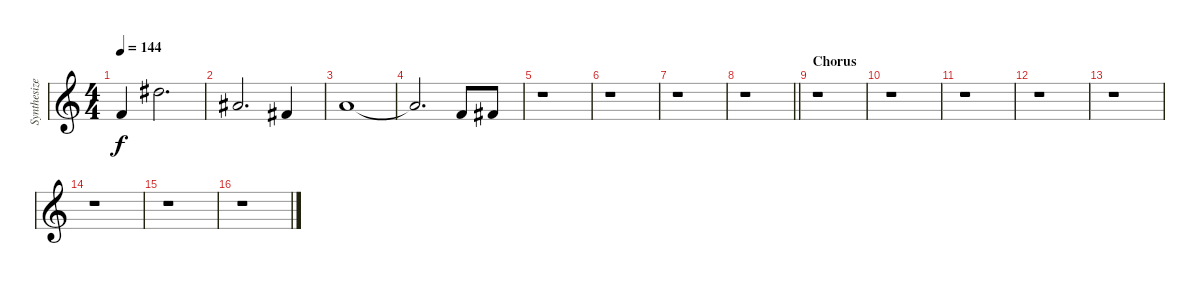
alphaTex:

\track ("Synthesizer" "Synthesize") {instrument pad4choir}
\staff {score}
\tuning (E4 B3 G3 D3 A2 E2 B1) {hide}
\ts (4 4)
\tempo 144
\clef g2
\ks c
1.1.4{dy f} 11.1.2{d} |
6.1.2{d} 2.1.4 |
5.1.1 |
5.1{t}.2{d} 1.1.8 2.1.8 |
r.1 |
r.1 |
r.1 |
\barLineRight lightlight
r.1 |
\section ("" "Chorus")
r.1 |
r.1 |
r.1 |
r.1 |
r.1 |
r.1 |
r.1 |
r.1
